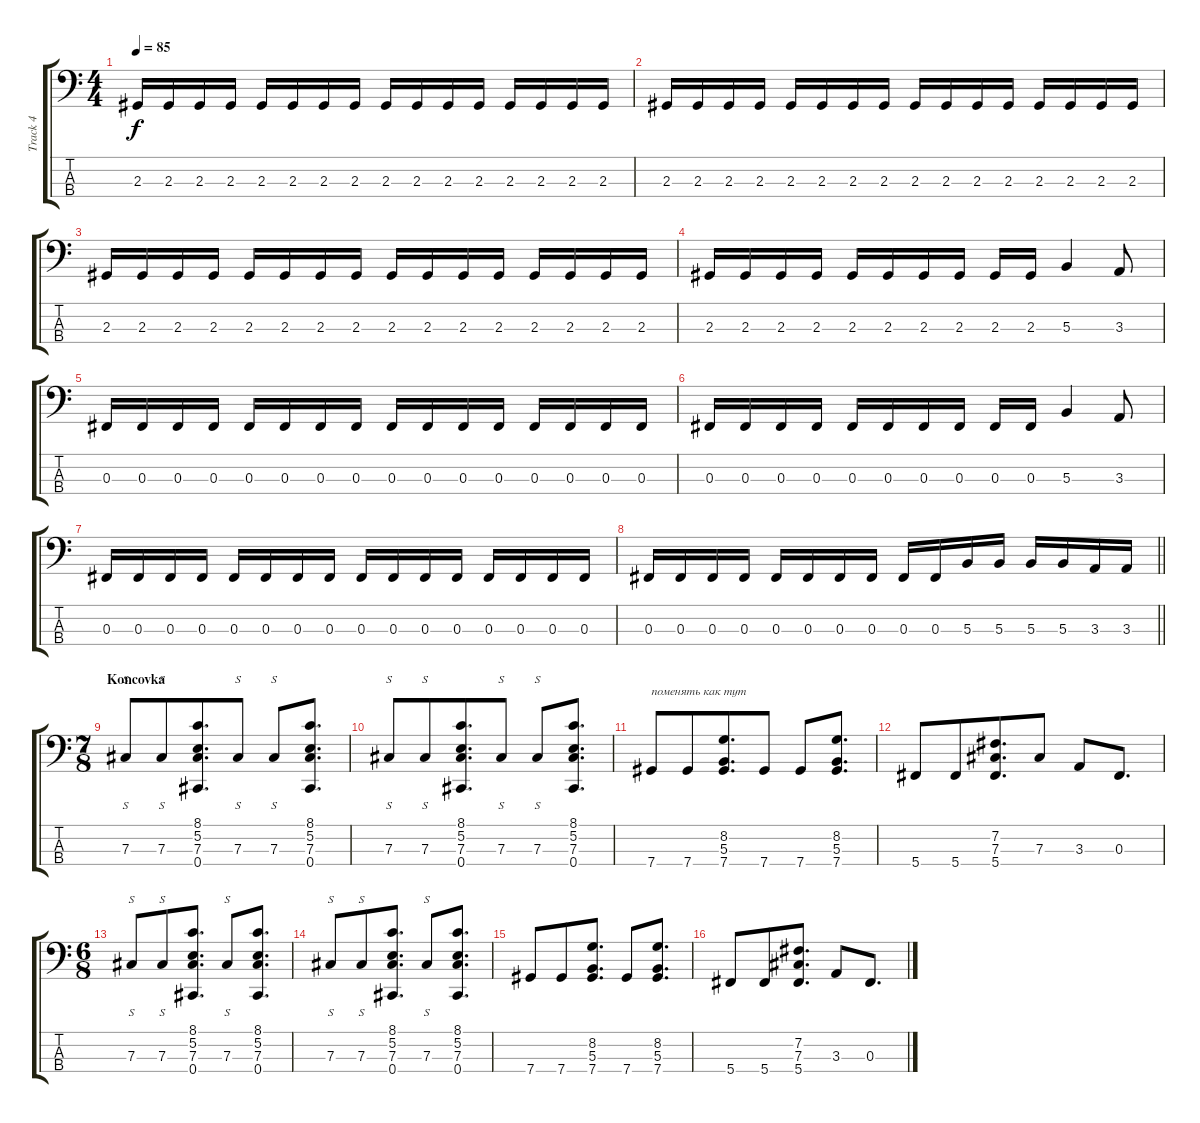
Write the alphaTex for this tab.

\track ("Track 4" "Track 4") {instrument electricbassfinger}
\staff {score tabs}
\tuning (E2 B1 Gb1 Db1) {hide}
\ts (4 4)
\tempo 85
\clef f4
\ks c
2.3.16{dy f} 2.3.16 2.3.16 2.3.16 2.3.16 2.3.16 2.3.16 2.3.16 2.3.16 2.3.16 2.3.16 2.3.16 2.3.16 2.3.16 2.3.16 2.3.16 |
2.3.16 2.3.16 2.3.16 2.3.16 2.3.16 2.3.16 2.3.16 2.3.16 2.3.16 2.3.16 2.3.16 2.3.16 2.3.16 2.3.16 2.3.16 2.3.16 |
2.3.16 2.3.16 2.3.16 2.3.16 2.3.16 2.3.16 2.3.16 2.3.16 2.3.16 2.3.16 2.3.16 2.3.16 2.3.16 2.3.16 2.3.16 2.3.16 |
2.3.16 2.3.16 2.3.16 2.3.16 2.3.16 2.3.16 2.3.16 2.3.16 2.3.16 2.3.16 5.3.4 3.3.8 |
0.3.16 0.3.16 0.3.16 0.3.16 0.3.16 0.3.16 0.3.16 0.3.16 0.3.16 0.3.16 0.3.16 0.3.16 0.3.16 0.3.16 0.3.16 0.3.16 |
0.3.16 0.3.16 0.3.16 0.3.16 0.3.16 0.3.16 0.3.16 0.3.16 0.3.16 0.3.16 5.3.4 3.3.8 |
0.3.16 0.3.16 0.3.16 0.3.16 0.3.16 0.3.16 0.3.16 0.3.16 0.3.16 0.3.16 0.3.16 0.3.16 0.3.16 0.3.16 0.3.16 0.3.16 |
\barLineRight lightlight
0.3.16 0.3.16 0.3.16 0.3.16 0.3.16 0.3.16 0.3.16 0.3.16 0.3.16 0.3.16 5.3.16 5.3.16 5.3.16 5.3.16 3.3.16 3.3.16 |
\ts (7 8)
\section ("" "Koncovka")
7.3.8{s} 7.3.8{s} (8.1 5.2 7.3 0.4).8{d} 7.3.8{s} 7.3.8{s} (8.1 5.2 7.3 0.4).8{d} |
7.3.8{s} 7.3.8{s} (8.1 5.2 7.3 0.4).8{d} 7.3.8{s} 7.3.8{s} (8.1 5.2 7.3 0.4).8{d} |
7.4.8{txt "поменять как тут"} 7.4.8 (8.2 5.3 7.4).8{d} 7.4.8 7.4.8 (8.2 5.3 7.4).8{d} |
5.4.8 5.4.8 (7.2 7.3 5.4).8{d} 7.3.8 3.3.8 0.3.8{d} |
\ts (6 8)
7.3.8{s} 7.3.8{s} (8.1 5.2 7.3 0.4).8{d} 7.3.8{s} (8.1 5.2 7.3 0.4).8{d} |
7.3.8{s} 7.3.8{s} (8.1 5.2 7.3 0.4).8{d} 7.3.8{s} (8.1 5.2 7.3 0.4).8{d} |
7.4.8 7.4.8 (8.2 5.3 7.4).8{d} 7.4.8 (8.2 5.3 7.4).8{d} |
5.4.8 5.4.8 (7.2 7.3 5.4).8{d} 3.3.8 0.3.8{d}
